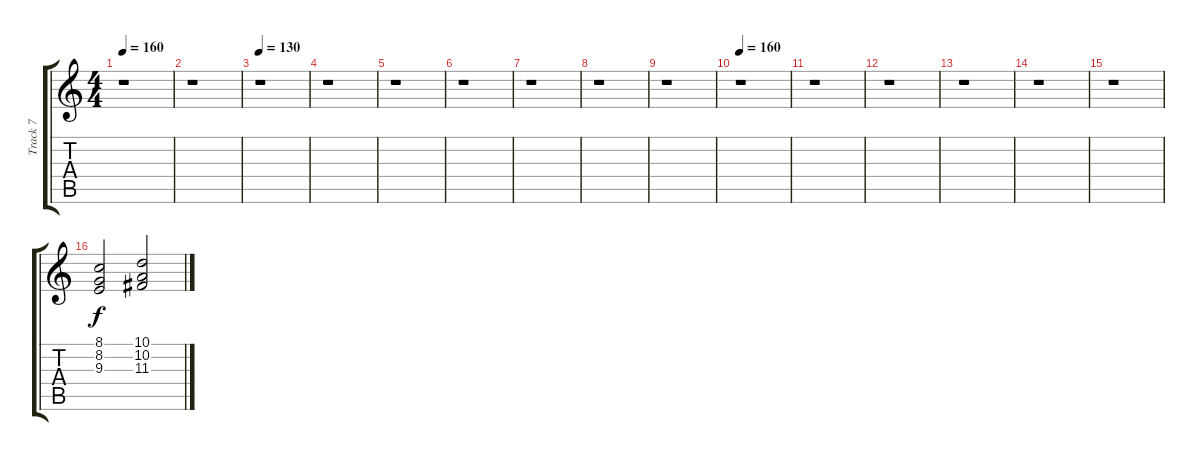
\track ("Track 7" "Track 7") {instrument choiraahs}
\staff {score tabs}
\tuning (E4 B3 G3 D3 A2 E2) {hide}
\ts (4 4)
\tempo 160
\clef g2
\ks c
r.1{dy f} |
r.1 |
\tempo 130
r.1 |
r.1 |
r.1 |
r.1 |
r.1 |
r.1 |
r.1 |
\tempo 160
r.1 |
r.1 |
r.1 |
r.1 |
r.1 |
r.1 |
(8.1 8.2 9.3).2 (10.1 10.2 11.3).2
